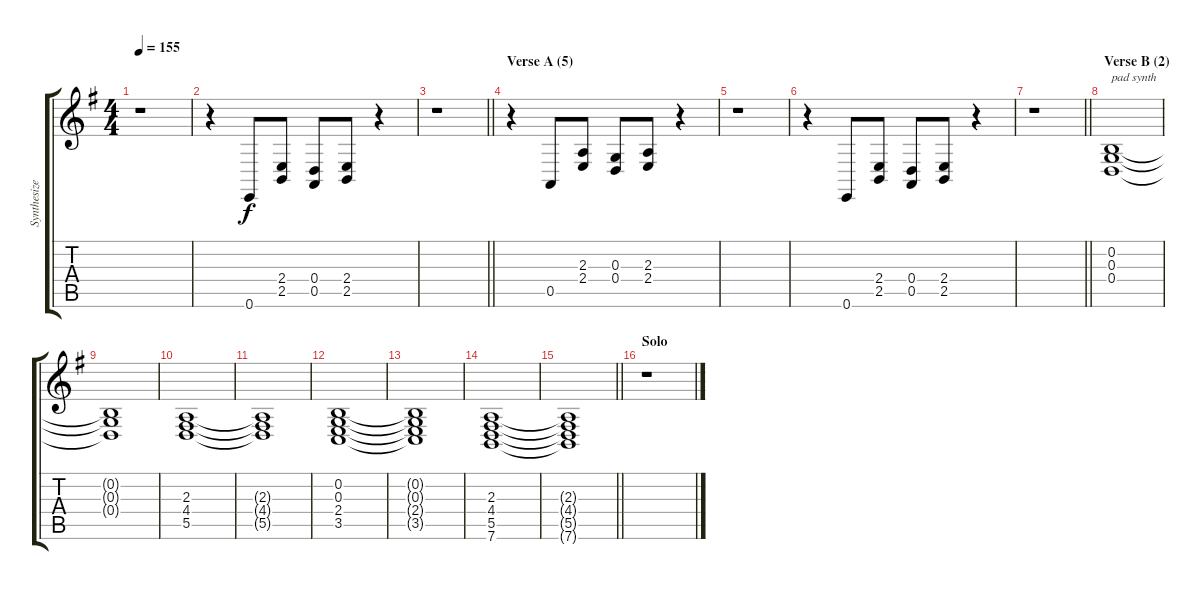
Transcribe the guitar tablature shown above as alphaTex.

\track ("Synthesizer II" "Synthesize") {instrument drawbarorgan}
\staff {score tabs}
\tuning (E4 B3 G3 D3 A2 E2) {hide}
\ts (4 4)
\tempo 155
\clef g2
\ks eminor
r.1{dy f} |
r.4 0.6.8 (2.4 2.5).8 (0.4 0.5).8 (2.4 2.5).8 r.4 |
\barLineRight lightlight
r.1 |
\section ("" "Verse A (5)")
r.4 0.5.8 (2.3 2.4).8 (0.3 0.4).8 (2.3 2.4).8 r.4 |
r.1 |
r.4 0.6.8 (2.4 2.5).8 (0.4 0.5).8 (2.4 2.5).8 r.4 |
\barLineRight lightlight
r.1 |
\section ("" "Verse B (2)")
(0.2 0.3 0.4).1{txt "pad synth" instrument pad3polysynth} |
(0.2{t} 0.3{t} 0.4{t}).1 |
(2.3 4.4 5.5).1 |
(2.3{t} 4.4{t} 5.5{t}).1 |
(0.2 0.3 2.4 3.5).1 |
(0.2{t} 0.3{t} 2.4{t} 3.5{t}).1 |
(2.3 4.4 5.5 7.6).1 |
\barLineRight lightlight
(2.3{t} 4.4{t} 5.5{t} 7.6{t}).1 |
\section ("" "Solo")
r.1
